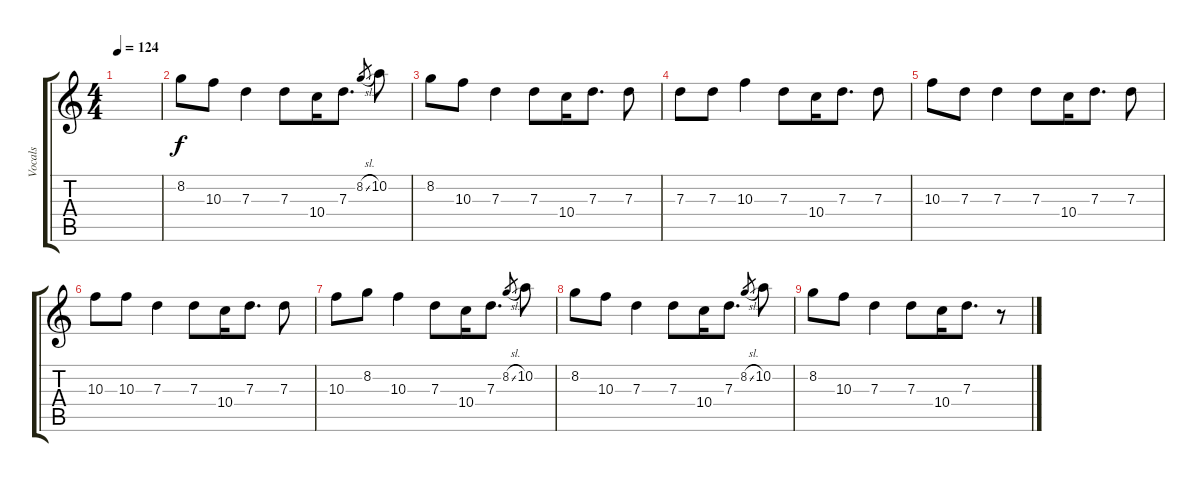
\track ("Vocals" "Vocals") {instrument acousticguitarnylon}
\staff {score tabs}
\tuning (E4 B3 G3 D3 A2 E2) {hide}
\ts (4 4)
\tempo 124
\clef g2
\ks c
|
8.2.8 10.3.8 7.3.4 7.3.8 10.4.16 7.3.8{d} 8.2{sl}.8{gr} 10.2.8 |
8.2.8 10.3.8 7.3.4 7.3.8 10.4.16 7.3.8{d} 7.3.8 |
7.3.8 7.3.8 10.3.4 7.3.8 10.4.16 7.3.8{d} 7.3.8 |
10.3.8 7.3.8 7.3.4 7.3.8 10.4.16 7.3.8{d} 7.3.8 |
10.3.8 10.3.8 7.3.4 7.3.8 10.4.16 7.3.8{d} 7.3.8 |
10.3.8 8.2.8 10.3.4 7.3.8 10.4.16 7.3.8{d} 8.2{sl}.8{gr} 10.2.8 |
8.2.8 10.3.8 7.3.4 7.3.8 10.4.16 7.3.8{d} 8.2{sl}.8{gr} 10.2.8 |
8.2.8 10.3.8 7.3.4 7.3.8 10.4.16 7.3.8{d} r.8
